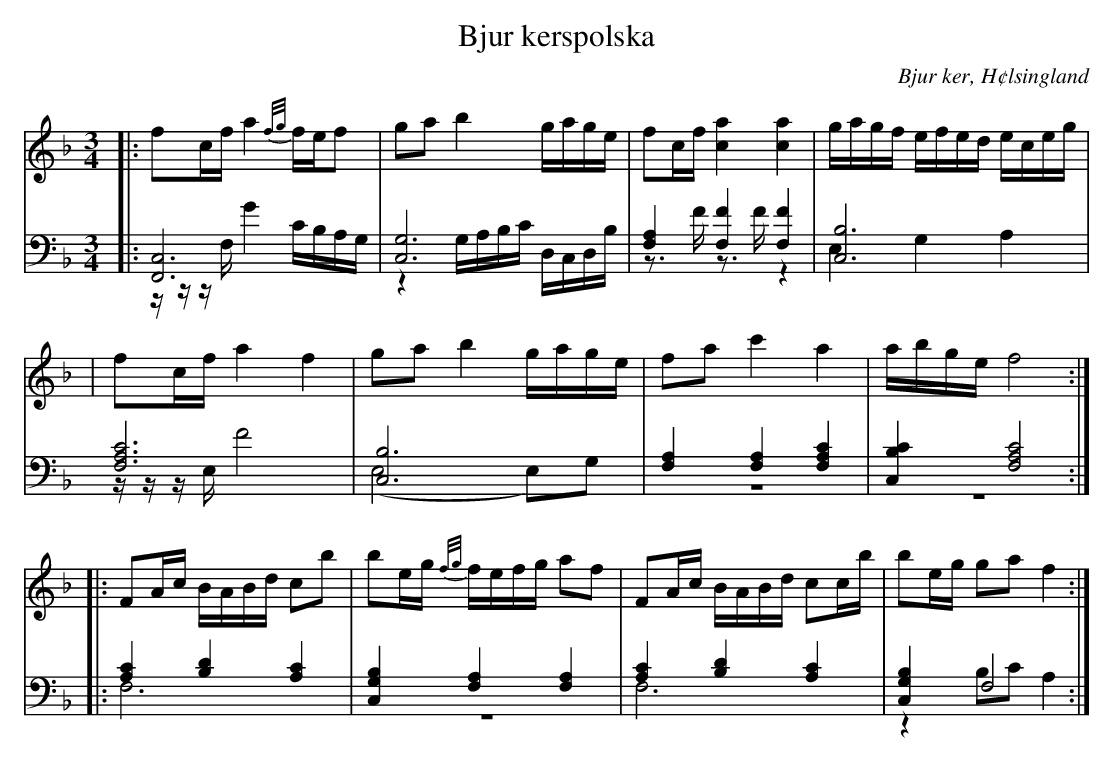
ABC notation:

X:1
T: Bjur kerspolska
O: Bjur ker, H¢lsingland
M: 3/4
L: 1/8
K: F
V:1
V:2
V:3 merge
V: 1
|:fc/f/ a2 {f/g/}f/e/f|ga b2 g/a/g/e/|fc/f/ [c2a2] [c2a2]|g/a/g/f/ e/f/e/d/ e/c/e/g/|
|fc/f/ a2 f2|ga b2 g/a/g/e/|fa c'2 a2| a/b/g/e/ f4:|
|:FA/c/ B/A/B/d/ cb|be/g/ {f/g/}f/e/f/g/ af|FA/c/ B/A/B/d/ cc/b/|be/g/ ga f2:|
V:2 clef=bass
|:[F,,6C,6]|[C,6G,6]|[F,2A,2] [F,2F2] [F,2F2]|[C,6B,6]|
[F,6A,6C6]|[C,6B,6]|[F,2A,2] [F,2A,2] [F,2A,2C2]|[C,2B,2C2] [F,4A,4C4]:|
 |:[A,2C2] [B,2D2] [A,2C2]|[C,2G,2B,2] [F,2A,2] [F,2A,2]|[A,2C2] [B,2D2] [A,2C2]|[C,2G,2B,2] F,4 :|
V:3 clef=bass
 |:z/z/z/F,/ G2 C/B,/A,/G,/|z2 G,/A,/B,/C/ D,/C,/D,/B,/|z>F z>F z2|E,2 G,2A,2|
 |z/z/z/E,/ F4|(E,4 E,)G,|z6|z6:|
|:F,6|z6|F,6|z2 B,C A,2:|
